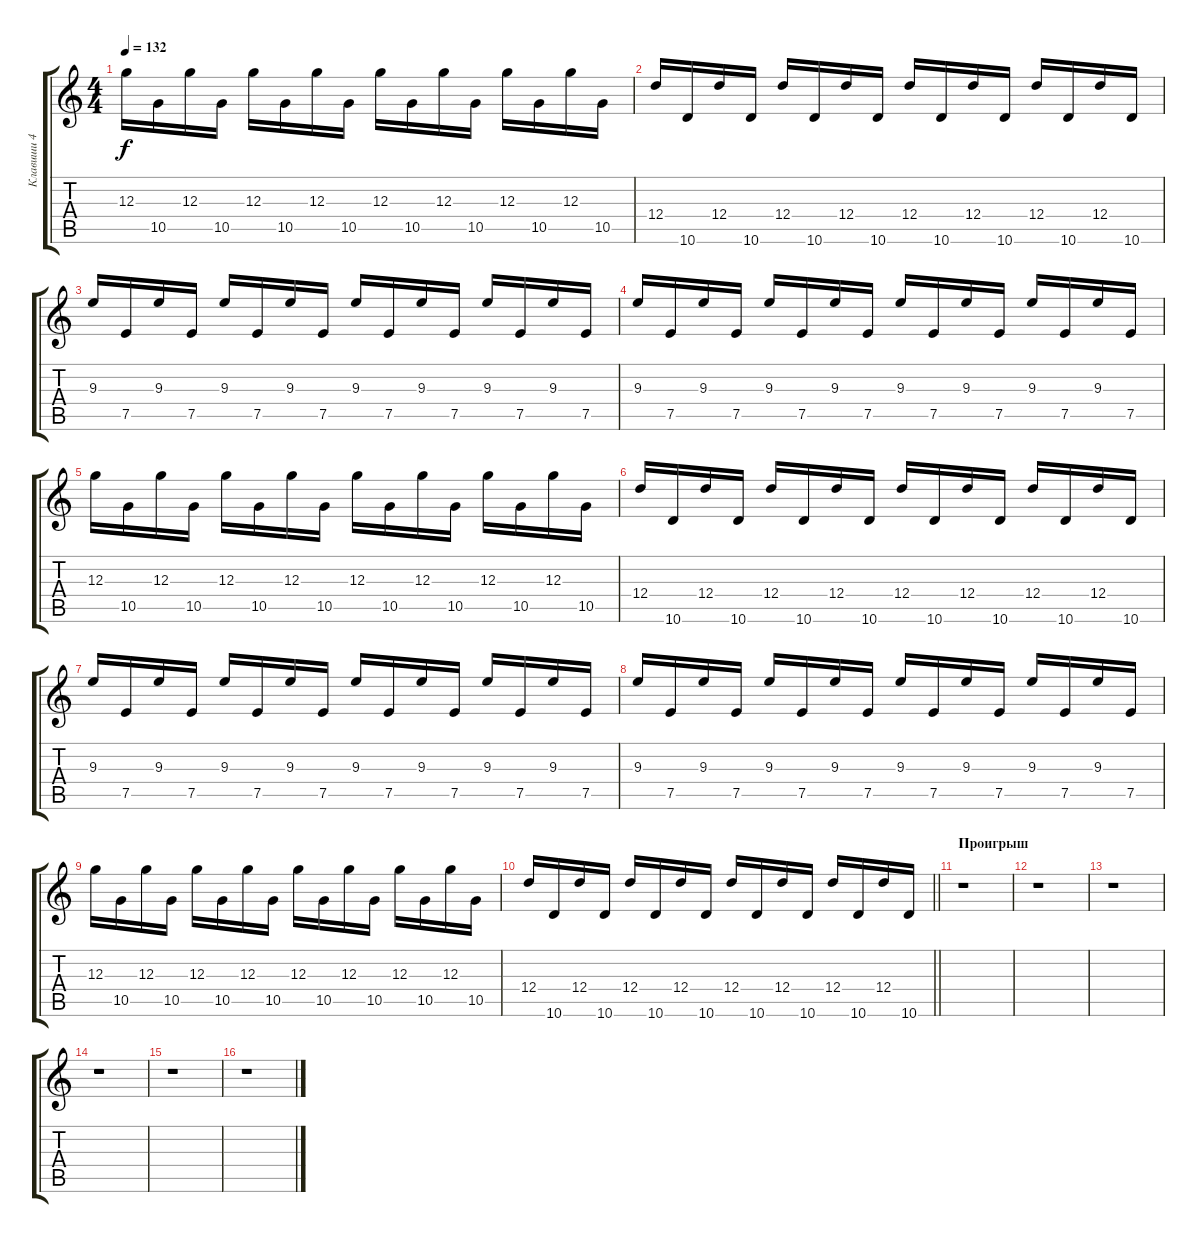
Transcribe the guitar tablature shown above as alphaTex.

\track ("Клавиши 4" "Клавиши 4") {instrument synthbass1}
\staff {score tabs}
\tuning (E4 B3 G3 D3 A2 E2) {hide}
\ts (4 4)
\tempo 132
\clef g2
\ks c
12.3.16{dy f} 10.5.16 12.3.16 10.5.16 12.3.16 10.5.16 12.3.16 10.5.16 12.3.16 10.5.16 12.3.16 10.5.16 12.3.16 10.5.16 12.3.16 10.5.16 |
12.4.16 10.6.16 12.4.16 10.6.16 12.4.16 10.6.16 12.4.16 10.6.16 12.4.16 10.6.16 12.4.16 10.6.16 12.4.16 10.6.16 12.4.16 10.6.16 |
9.3.16 7.5.16 9.3.16 7.5.16 9.3.16 7.5.16 9.3.16 7.5.16 9.3.16 7.5.16 9.3.16 7.5.16 9.3.16 7.5.16 9.3.16 7.5.16 |
9.3.16 7.5.16 9.3.16 7.5.16 9.3.16 7.5.16 9.3.16 7.5.16 9.3.16 7.5.16 9.3.16 7.5.16 9.3.16 7.5.16 9.3.16 7.5.16 |
12.3.16 10.5.16 12.3.16 10.5.16 12.3.16 10.5.16 12.3.16 10.5.16 12.3.16 10.5.16 12.3.16 10.5.16 12.3.16 10.5.16 12.3.16 10.5.16 |
12.4.16 10.6.16 12.4.16 10.6.16 12.4.16 10.6.16 12.4.16 10.6.16 12.4.16 10.6.16 12.4.16 10.6.16 12.4.16 10.6.16 12.4.16 10.6.16 |
9.3.16 7.5.16 9.3.16 7.5.16 9.3.16 7.5.16 9.3.16 7.5.16 9.3.16 7.5.16 9.3.16 7.5.16 9.3.16 7.5.16 9.3.16 7.5.16 |
9.3.16 7.5.16 9.3.16 7.5.16 9.3.16 7.5.16 9.3.16 7.5.16 9.3.16 7.5.16 9.3.16 7.5.16 9.3.16 7.5.16 9.3.16 7.5.16 |
12.3.16 10.5.16 12.3.16 10.5.16 12.3.16 10.5.16 12.3.16 10.5.16 12.3.16 10.5.16 12.3.16 10.5.16 12.3.16 10.5.16 12.3.16 10.5.16 |
\barLineRight lightlight
12.4.16 10.6.16 12.4.16 10.6.16 12.4.16 10.6.16 12.4.16 10.6.16 12.4.16 10.6.16 12.4.16 10.6.16 12.4.16 10.6.16 12.4.16 10.6.16 |
\section ("" "Проигрыш")
r.1 |
r.1 |
r.1 |
r.1 |
r.1 |
r.1
